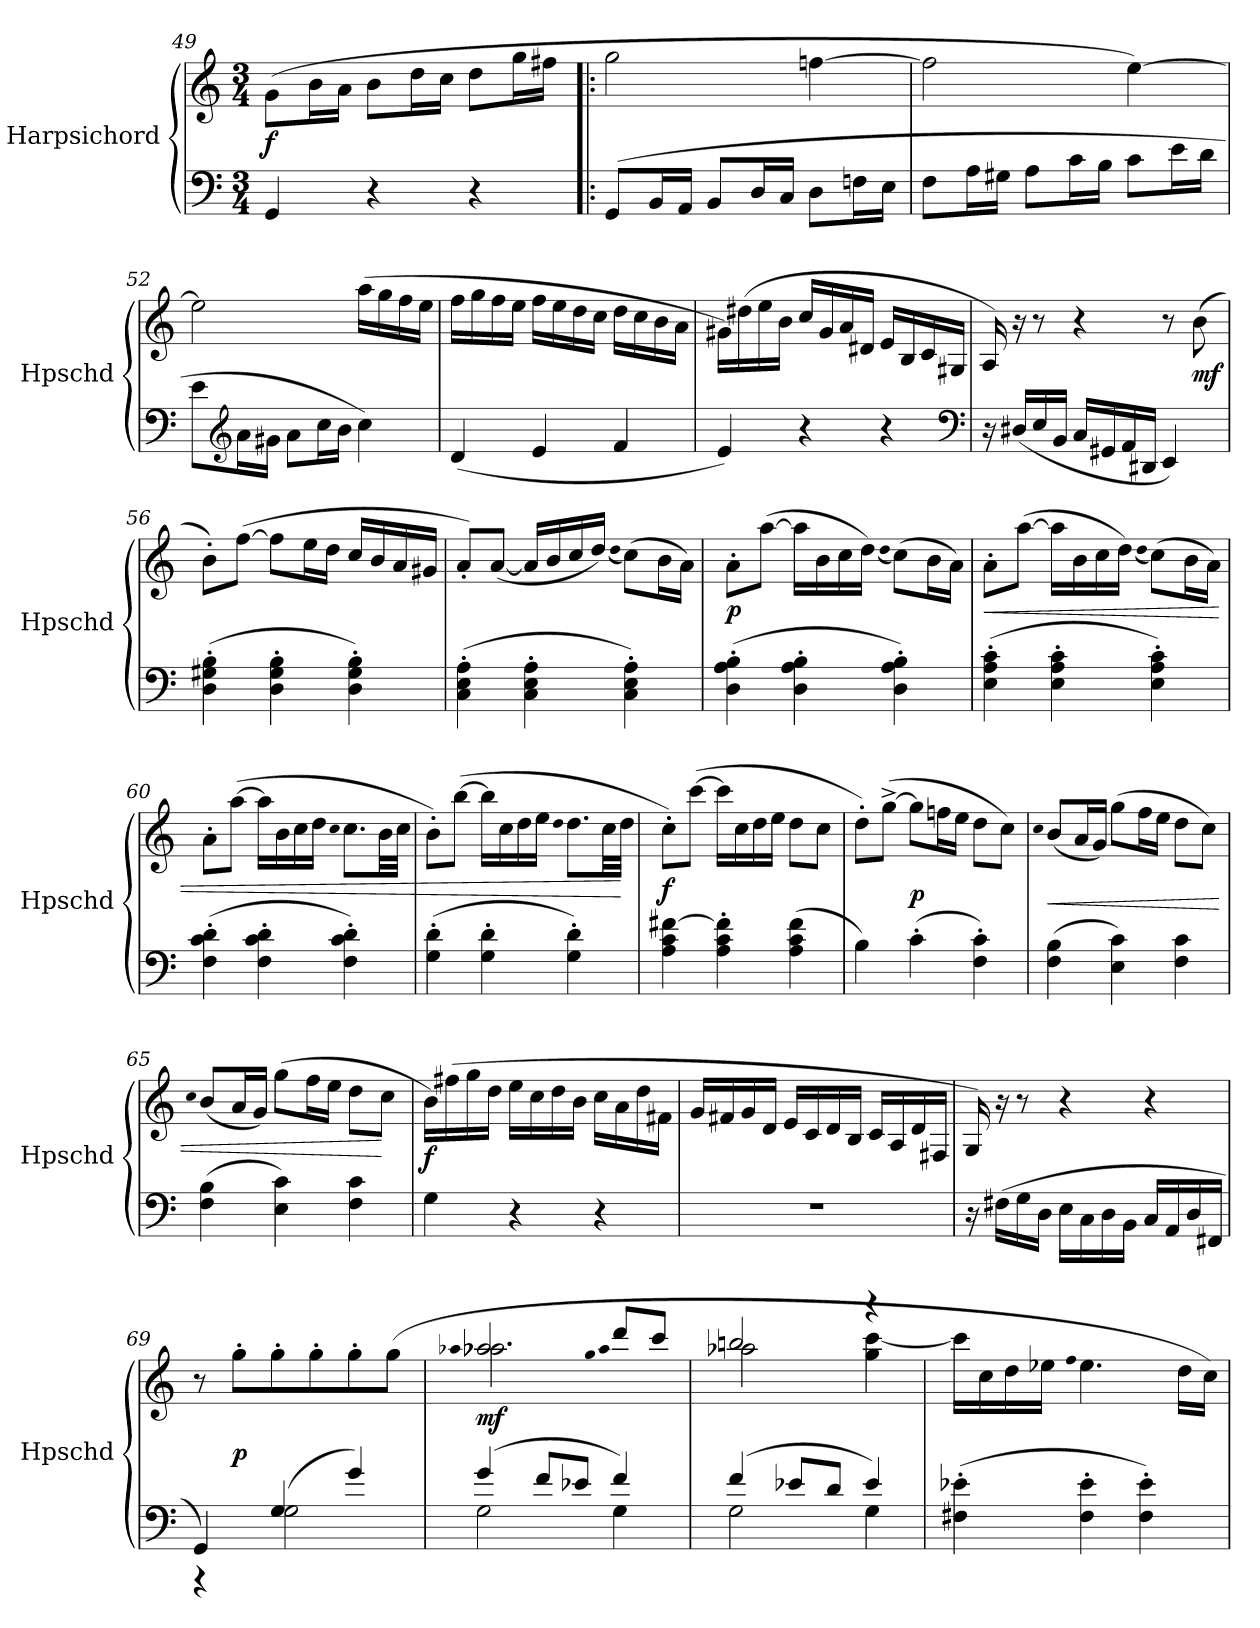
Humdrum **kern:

**kern	**kern	**dynam
*part1	*part1	*part1
*staff2	*staff1	*staff1/2
*I"Harpsichord	*	*
*I'Hpschd	*	*
*clefF4	*clefG2	*
*k[]	*k[]	*
*C:	*C:	*
*M3/4	*M3/4	*
=49	=49	=49
4GG/	(8g\L	f
.	16b\L	.
.	16a\JJ	.
4r	8b\L	.
.	16dd\L	.
.	16cc\JJ	.
4r	8dd\L	.
.	16gg\L	.
.	16ff#X\JJ	.
=50!|:	=50!|:	=50!|:
(8GG/L	2gg\	.
16BB/L	.	.
16AA/JJ	.	.
8BB/L	.	.
16D/L	.	.
16C/JJ	.	.
8D\L	[4ffn\	.
16Fn\L	.	.
16E\JJ	.	.
=51	=51	=51
8F\L	2ff\]	.
16A\L	.	.
16G#X\JJ	.	.
8A\L	.	.
16c\L	.	.
16B\JJ	.	.
8c\L	[4ee\)	.
16e\L	.	.
16d\JJ	.	.
=52	=52	=52
8e\L	2ee\]	.
*clefG2	*	*
16a\L	.	.
16g#X\JJ	.	.
8a\L	.	.
16cc\L	.	.
16b\JJ	.	.
4cc\)	(16aa\LL	.
.	16gg\	.
.	16ff\	.
.	16ee\JJ	.
=53	=53	=53
(4d/	16ff\LL	.
.	16gg\	.
.	16ff\	.
.	16ee\JJ	.
4e/	16ff\LL	.
.	16ee\	.
.	16dd\	.
.	16cc\JJ	.
4f/	16dd\LL	.
.	16cc\	.
.	16b\	.
.	16a\JJ	.
=54	=54	=54
4e/)	16g#X\LL)	.
.	(16dd#X\	.
.	16ee\	.
.	16b\JJ	.
4r	16cc/LL	.
.	16g#/	.
.	16a/	.
.	16d#X/JJ	.
4r	16e/LL	.
.	16B/	.
.	16c/	.
.	16G#X/JJ	.
*clefF4	*	*
=55	=55	=55
16r	16A/)	.
(16D#X/LL	16r	.
16E/	8r	.
16BB/JJ	.	.
16C/LL	4r	.
16GG#X/	.	.
16AA/	.	.
16DD#X/JJ	.	.
4EE/)	8r	.
.	(8b\	mf
=56	=56	=56
(4D'\ 4G#X'\ 4B'\	8b'\L)	.
.	([8ff\J	.
4D'\ 4G#'\ 4B'\	8ff\L]	.
.	16ee\L	.
.	16dd\JJ	.
4D'\ 4G#'\ 4B'\)	16cc/LL	.
.	16b/	.
.	16a/	.
.	16g#X/JJ	.
=57	=57	=57
(4C'\ 4E'\ 4A'\	8a'/L)	.
.	([8a/J	.
4C'\ 4E'\ 4A'\	16a/LL]	.
.	16b/	.
.	16cc/	.
.	16dd/JJ)	.
.	(qdd	.
4C'\ 4E'\ 4A'\)	(8cc\L)	.
.	16b\L	.
.	16a\JJ)	.
=58	=58	=58
(4D'\ 4A'\ 4B'\	8a'\L	p
.	([8aa\J	.
4D'\ 4A'\ 4B'\	16aa\LL]	.
.	16b\	.
.	16cc\	.
.	16dd\JJ)	.
.	(qdd	.
4D'\ 4A'\ 4B'\)	(8cc\L)	.
.	16b\L	.
.	16a\JJ)	.
=59	=59	=59
(4E'\ 4A'\ 4c'\	8a'\L	<
.	([8aa\J	.
4E'\ 4A'\ 4c'\	16aa\LL]	.
.	16b\	.
.	16cc\	.
.	16dd\JJ)	.
.	(qdd	.
4E'\ 4A'\ 4c'\)	(8cc\L)	.
.	16b\L	.
.	16a\JJ)	.
=60	=60	=60
(4F'\ 4c'\ 4d'\	8a'\L	.
.	([8aa\J	.
4F'\ 4c'\ 4d'\	16aa\LL]	.
.	16b\	.
.	16cc\	.
.	16dd\JJ	.
.	qcc	.
4F'\ 4c'\ 4d'\)	8.cc\L	.
.	32b\LL	.
.	32cc\JJJ	.
=61	=61	=61
(4G'\ 4d'\	8b'\L)	.
.	([8bb\J	.
4G'\ 4d'\	16bb\LL]	.
.	16cc\	.
.	16dd\	.
.	16ee\JJ	.
.	qdd	.
4G'\ 4d'\)	8.dd\L	.
.	32cc\LL	.
.	32dd\JJJ	[
=62	=62	=62
4A\ 4c\ [4f#X\	8cc'\L)	f
.	([8ccc\J	.
4A'\ 4c'\ 4f#]'\	16ccc\LL]	.
.	16cc\	.
.	16dd\	.
.	16ee\JJ	.
(4A\ 4c\ 4f#\	8dd\L	.
.	8cc\J	.
=63	=63	=63
4B\)	8dd'\L)	.
.	([8gg^\J	.
(4c'\	8gg\L]	p
.	16ffn\L	.
.	16ee\JJ	.
4F'\ 4c'\)	8dd\L	.
.	8cc\J)	.
=64	=64	=64
.	qcc	.
(4F\ 4B\	(8b/L	<
.	16a/L	.
.	16g/JJ)	.
4E\ 4c\)	(8gg\L	.
.	16ff\L	.
.	16ee\JJ	.
4F\ 4c\	8dd\L	.
.	8cc\J)	.
=65	=65	=65
.	qcc	.
(4F\ 4B\	(8b/L	.
.	16a/L	.
.	16g/JJ)	.
4E\ 4c\)	(8gg\L	.
.	16ff\L	.
.	16ee\JJ	.
4F\ 4c\	8dd\L	.
.	8cc\J	[
=66	=66	=66
4G\	16b\LL)	f
.	(16ff#X\	.
.	16gg\	.
.	16dd\JJ	.
4r	16ee\LL	.
.	16cc\	.
.	16dd\	.
.	16b\JJ	.
4r	16cc\LL	.
.	16a\	.
.	16dd\	.
.	16f#X\JJ	.
=67	=67	=67
2.r	16g/LL	.
.	16f#X/	.
.	16g/	.
.	16d/JJ	.
.	16e/LL	.
.	16c/	.
.	16d/	.
.	16B/JJ	.
.	16c/LL	.
.	16A/	.
.	16d/	.
.	16F#X/JJ	.
=68	=68	=68
16r	16G/)	.
(16F#X\LL	16r	.
16G\	8r	.
16D\JJ	.	.
16E\LL	4r	.
16C\	.	.
16D\	.	.
16BB\JJ	.	.
16C/LL	4r	.
16AA/	.	.
16D/	.	.
16FF#X/JJ	.	.
=69	=69	=69
*^	*	*
4GG/)	4r	8r	.
.	.	8gg'\L	p
(4G/	2G\	8gg'\	.
.	.	8gg'\	.
4g/)	.	8gg'\	.
.	.	(8gg\J	.
=70	=70	=70	=70
.	.	qaa-X	.
*	*	*^	*
(4g/	2G\	2aa-X/	2.aa-X\	mf
8f/L	.	.	.	.
8e-X/J	.	.	.	.
.	.	qgg	.	.
.	.	qaa-	.	.
4f/)	4G\	8ddd/L	.	.
.	.	8ccc/J	.	.
=71	=71	=71	=71	=71
(4f/	2G\	2bbn/	2aa-X\	.
8e-X/L	.	.	.	.
8d/J	.	.	.	.
4e-/)	4G\	4r	4gg\ [4ccc\	.
*v	*v	*	*	*
*	*v	*v	*
=72	=72	=72
(4F#X'\ 4e-X'\	16ccc\LL]	.
.	16cc\	.
.	16dd\	.
.	16ee-X\JJ	.
.	qff	.
4F#'\ 4e-'\	4.ee-\	.
4F#'\ 4e-'\)	.	.
.	16dd\LL	.
.	16cc\JJ)	.
=	=	=
*-	*-	*-
